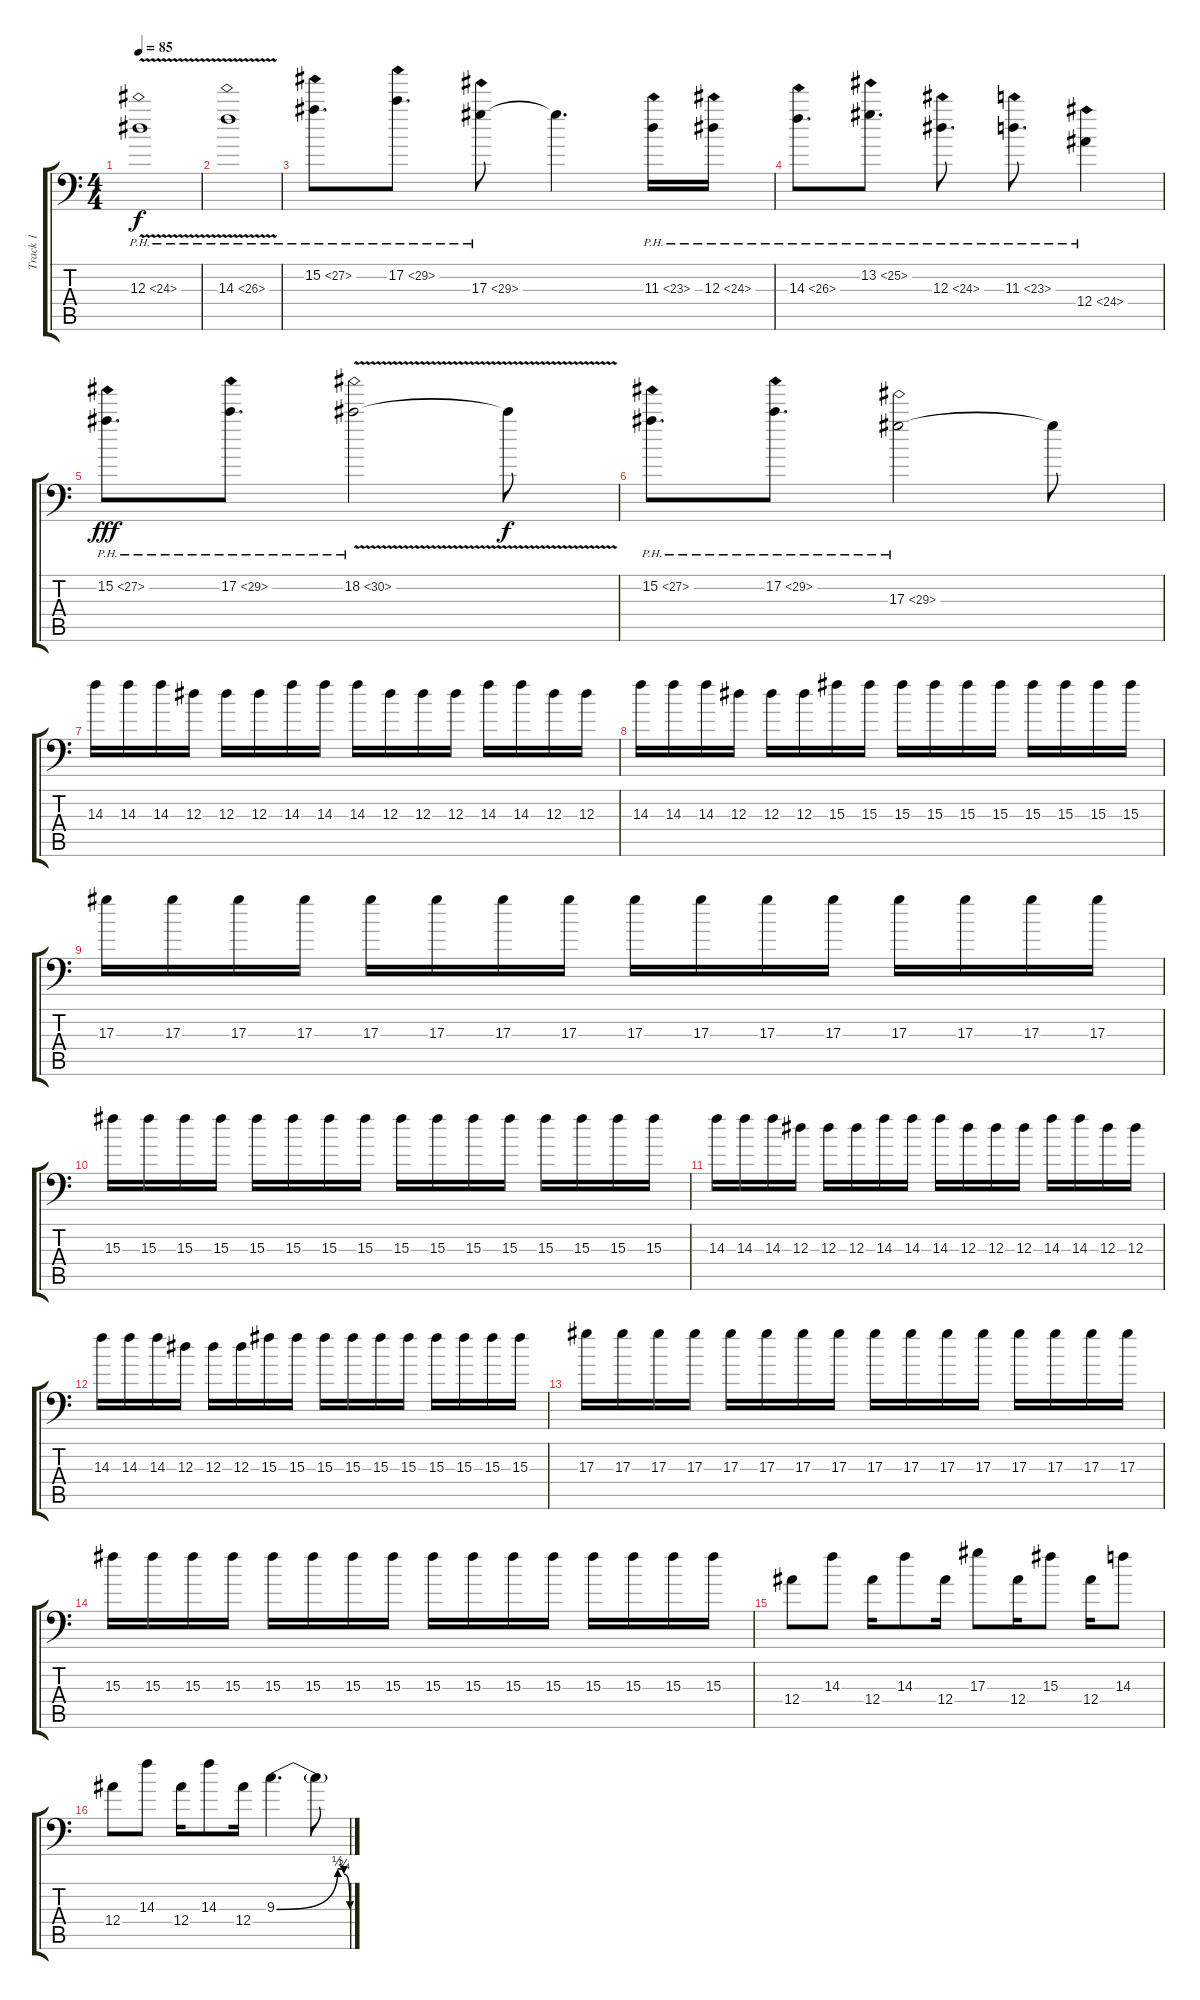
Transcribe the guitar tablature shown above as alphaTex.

\track ("Track 1" "Track 1") {instrument distortionguitar}
\staff {score tabs}
\tuning (C4 G3 Eb3 Bb2 F2 Bb1) {hide}
\ts (4 4)
\tempo 85
\clef f4
\ks c
12.3{ph 12 v}.1{dy f} |
14.3{ph 12 v}.1 |
15.2{ph 12}.8{d} 17.2{ph 12}.8{d} 17.3{ph 12}.8 17.3{t}.4{d} 11.3{ph 12}.16 12.3{ph 12}.16 |
14.3{ph 12}.8{d} 13.2{ph 12}.8{d} 12.3{ph 12}.8{d} 11.3{ph 12}.8{d} 12.4{ph 12}.4 |
15.2{ph 12}.8{d dy fff} 17.2{ph 12}.8{d} 18.2{ph 12 v}.2 18.2{t}.8{dy f} |
15.2{ph 12}.8{d} 17.2{ph 12}.8{d} 17.3{ph 12}.2 17.3{t}.8{volume 7} |
14.3.16 14.3.16 14.3.16 12.3.16 12.3.16 12.3.16 14.3.16 14.3.16 14.3.16 12.3.16 12.3.16 12.3.16 14.3.16 14.3.16 12.3.16 12.3.16 |
14.3.16 14.3.16 14.3.16 12.3.16 12.3.16 12.3.16 15.3.16 15.3.16 15.3.16 15.3.16 15.3.16 15.3.16 15.3.16 15.3.16 15.3.16 15.3.16 |
17.3.16 17.3.16 17.3.16 17.3.16 17.3.16 17.3.16 17.3.16 17.3.16 17.3.16 17.3.16 17.3.16 17.3.16 17.3.16 17.3.16 17.3.16 17.3.16 |
15.3.16 15.3.16 15.3.16 15.3.16 15.3.16 15.3.16 15.3.16 15.3.16 15.3.16 15.3.16 15.3.16 15.3.16 15.3.16 15.3.16 15.3.16 15.3.16 |
14.3.16 14.3.16 14.3.16 12.3.16 12.3.16 12.3.16 14.3.16 14.3.16 14.3.16 12.3.16 12.3.16 12.3.16 14.3.16 14.3.16 12.3.16 12.3.16 |
14.3.16 14.3.16 14.3.16 12.3.16 12.3.16 12.3.16 15.3.16 15.3.16 15.3.16 15.3.16 15.3.16 15.3.16 15.3.16 15.3.16 15.3.16 15.3.16 |
17.3.16 17.3.16 17.3.16 17.3.16 17.3.16 17.3.16 17.3.16 17.3.16 17.3.16 17.3.16 17.3.16 17.3.16 17.3.16 17.3.16 17.3.16 17.3.16 |
15.3.16 15.3.16 15.3.16 15.3.16 15.3.16 15.3.16 15.3.16 15.3.16 15.3.16 15.3.16 15.3.16 15.3.16 15.3.16 15.3.16 15.3.16 15.3.16 |
12.4.8 14.3.8 12.4.16 14.3.8 12.4.16 17.3.8 12.4.16 15.3.8 12.4.16 14.3.8 |
12.4.8 14.3.8 12.4.16 14.3.8 12.4.16 9.3{be (custom 0 0 50 2 55 1 60 0)}.4{d} 9.3{t}.8
